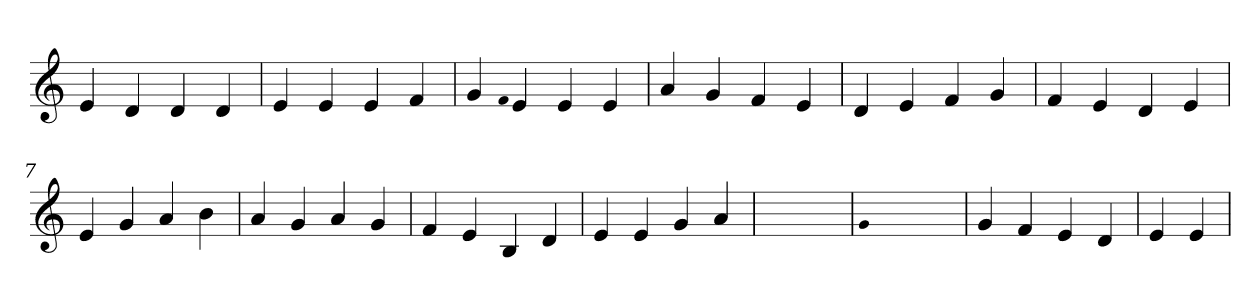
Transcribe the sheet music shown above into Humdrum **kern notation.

**kern
*part1
*staff1
*clefG2
=1
4e
4d
4d
4d
=2
4e
4e
4e
4f
=3
4g
qqf
4e
4e
4e
=4
4a
4g
4f
4e
=5
4d
4e
4f
4g
=6
4f
4e
4d
4e
=7
4e
4g
4a
4b
=8
4a
4g
4a
4g
=9
4f
4e
4B
4d
=10
4e
4e
4g
4a
=11
1ryy
=11
qqg
1ryy
=11
4g
4f
4e
4d
=12
4e
4e
=
*-
